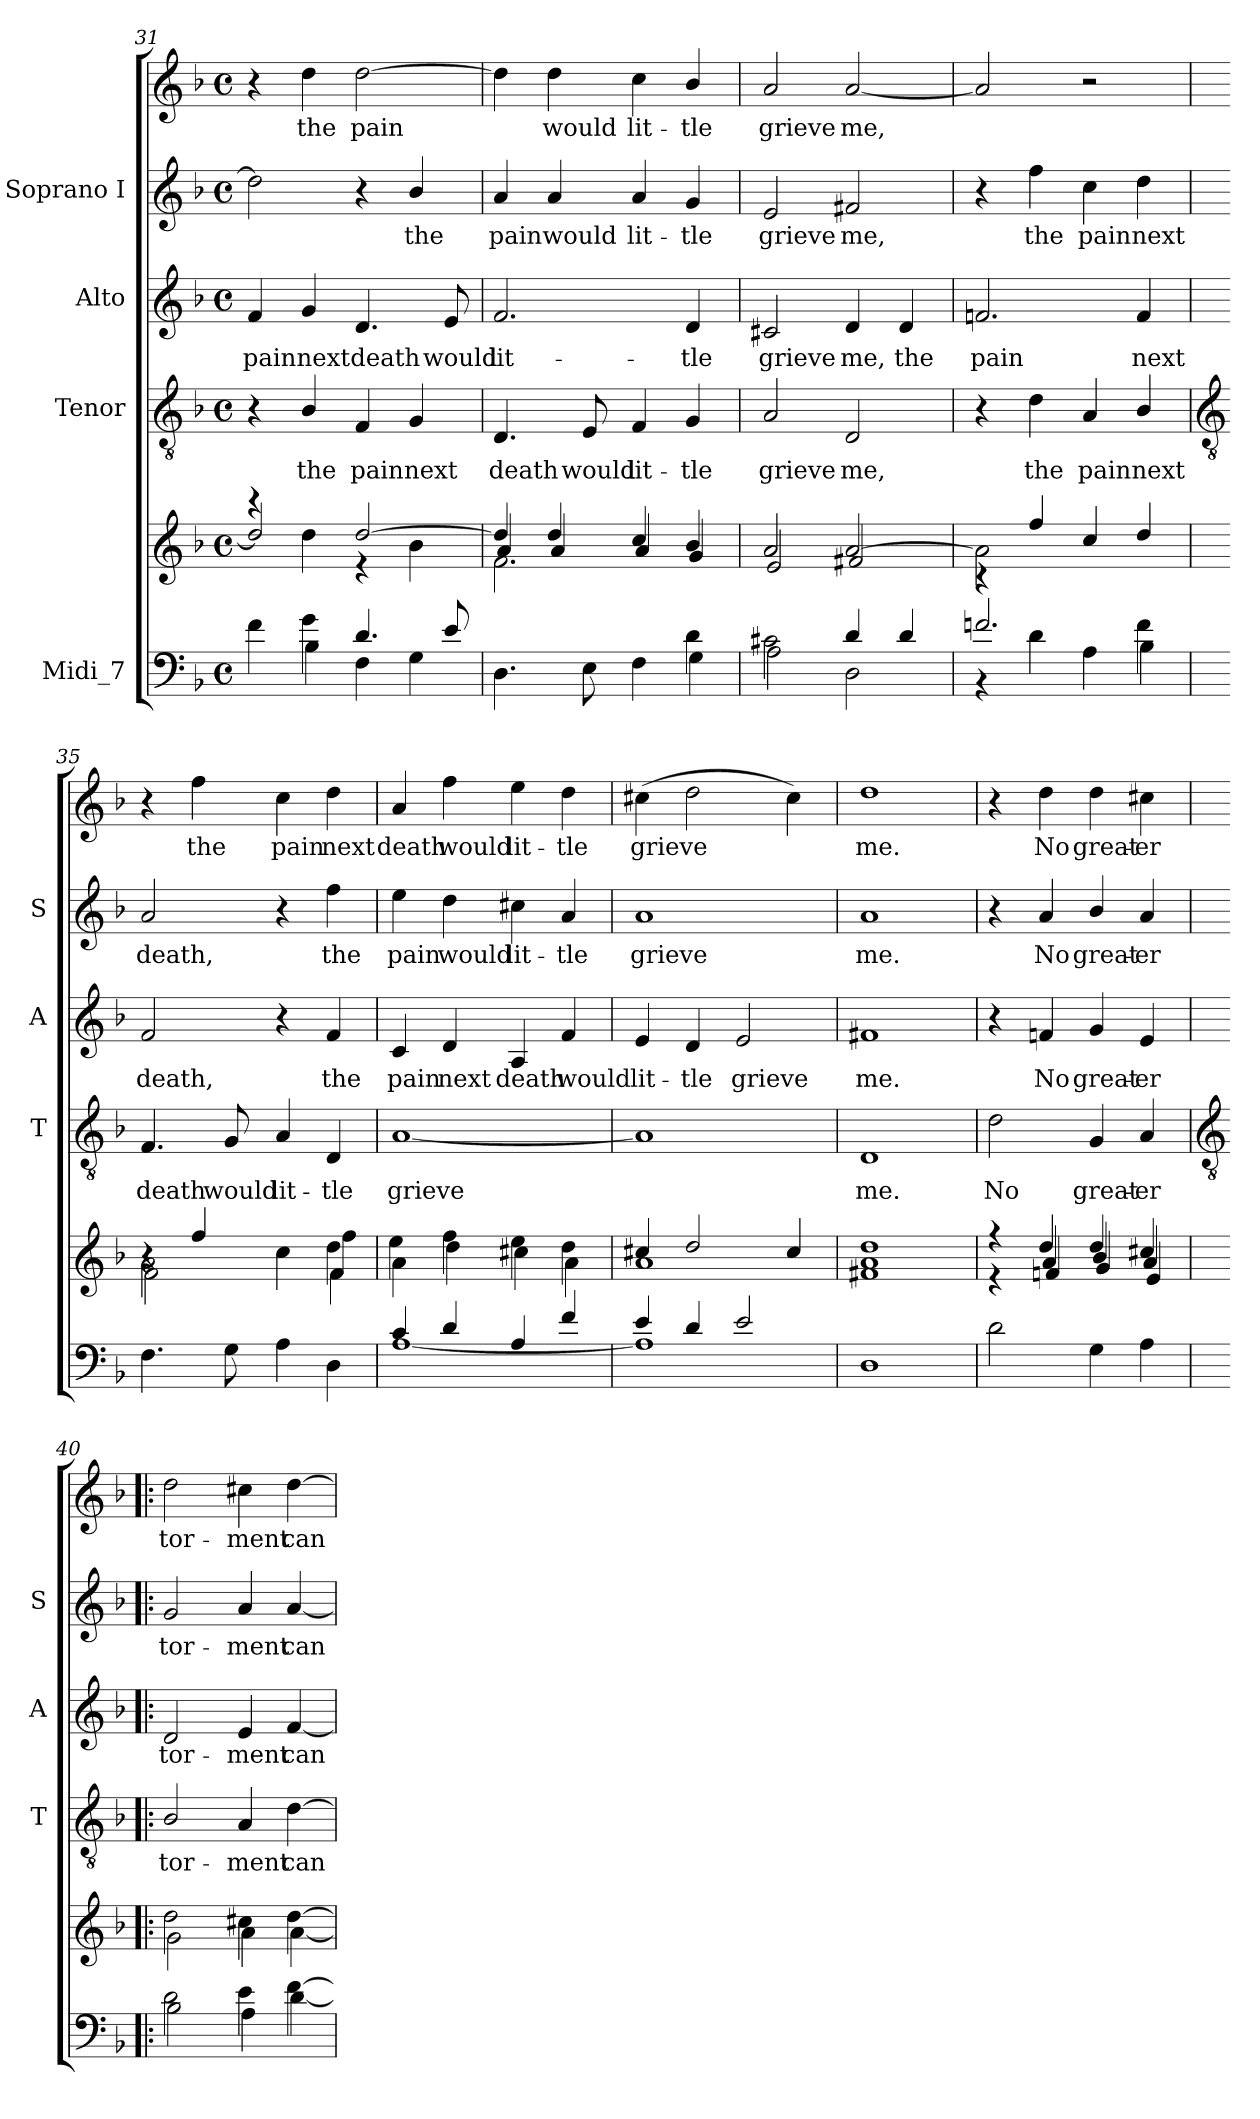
**kern	**kern	**kern	**text	**kern	**text	**kern	**text	**kern	**text
*part4	*part4	*part3	*part3	*part2	*part2	*part1	*part1	*part1	*part1
*staff6	*staff5	*staff4	*staff4	*staff3	*staff3	*staff2	*staff2	*staff1	*staff1
*I"Midi_7	*	*I"Tenor	*	*I"Alto	*	*I"Soprano I	*	*	*
*	*	*I'T	*	*I'A	*	*I'S	*	*	*
*clefF4	*clefG2	*clefGv2	*	*clefG2	*	*clefG2	*	*clefG2	*
*k[b-]	*k[b-]	*k[b-]	*	*k[b-]	*	*k[b-]	*	*k[b-]	*
*F:	*F:	*F:	*	*F:	*	*F:	*	*F:	*
*M4/4	*M4/4	*M4/4	*	*M4/4	*	*M4/4	*	*M4/4	*
*met(c)	*met(c)	*met(c)	*	*met(c)	*	*met(c)	*	*met(c)	*
=31	=31	=31	=31	=31	=31	=31	=31	=31	=31
*^	*^	*	*	*	*	*	*	*	*
!	!	!	!	!	!	!	!LO:LY:b	!	!	!	!
4f\	4ryy	4r	2dd/]	4r	.	4f	pain	2dd\]	.	4r	.
!	!	!	!	!	!LO:LY:b	!	!LO:LY:b	!	!	!	!LO:LY:b
4g\	4B-\	4dd\	.	4B-/	the	4g	next	.	.	4dd\	the
!	!	!	!	!	!LO:LY:b	!	!LO:LY:b	!	!	!	!LO:LY:b
4.d/	4F\	[2dd/	4r	4F	pain	4.d	death	4r	.	[2dd\	pain
!	!	!	!	!	!LO:LY:b	!	!	!	!LO:LY:b	!	!
.	4G\	.	4b-\	4G	next	.	.	4b-/	the	.	.
!	!	!	!	!	!	!	!LO:LY:b	!	!	!	!
8e/	.	.	.	.	.	8e	would	.	.	.	.
=32	=32	=32	=32	=32	=32	=32	=32	=32	=32	=32	=32
*	*	*	*^	*	*	*	*	*	*	*	*
!	!	!	!	!	!	!LO:LY:b	!	!LO:LY:b	!	!LO:LY:b	!	!
2.ryy	4.D\	4dd/]	4a/	2.f\	4.D	death	2.f	lit-	4a	pain	4dd\]	.
!	!	!	!	!	!	!	!	!	!	!LO:LY:b	!	!LO:LY:b
.	.	4dd/	4a/	.	.	.	.	.	4a	would	4dd\	would
!	!	!	!	!	!	!LO:LY:b	!	!	!	!	!	!
.	8E\	.	.	.	8E	would	.	.	.	.	.	.
!	!	!	!	!	!	!LO:LY:b	!	!	!	!LO:LY:b	!	!LO:LY:b
.	4F\	4cc/	4a/	.	4F	lit-	.	.	4a	lit-	4cc	lit-
!	!	!	!	!	!	!LO:LY:b	!	!LO:LY:b	!	!LO:LY:b	!	!LO:LY:b
4d\	4G\	4b-/	4g/	4ryy	4G	-tle	4d/	-tle	4g	-tle	4b-/	-tle
=33	=33	=33	=33	=33	=33	=33	=33	=33	=33	=33	=33	=33
!	!	!	!	!	!	!LO:LY:b	!	!LO:LY:b	!	!LO:LY:b	!	!LO:LY:b
*	*	*	*v	*v	*	*	*	*	*	*	*	*
2c#X\	2A\	2a/	2e/	2A	grieve	2c#X	grieve	2e	grieve	2a	grieve
!	!	!	!	!	!LO:LY:b	!	!LO:LY:b	!	!LO:LY:b	!	!LO:LY:b
4d/	2D\	[2a/	2f#X/	2D	me,	4d	me,	2f#X	me,	[2a	me,
!	!	!	!	!	!	!	!LO:LY:b	!	!	!	!
4d/	.	.	.	.	.	4d	the	.	.	.	.
=34	=34	=34	=34	=34	=34	=34	=34	=34	=34	=34	=34
!	!	!	!	!	!	!	!LO:LY:b	!	!	!	!
2.fn/	4r	2a\]	4r	4r	.	2.fn	pain	4r	.	2a]	.
!	!	!	!	!	!LO:LY:b	!	!	!	!LO:LY:b	!	!
.	4d\	.	4ff/	4d	the	.	.	4ff	the	.	.
!	!	!	!	!	!LO:LY:b	!	!	!	!LO:LY:b	!	!
.	4A\	2ryy	4cc/	4A	pain	.	.	4cc	pain	2r	.
!	!	!	!	!	!LO:LY:b	!	!LO:LY:b	!	!LO:LY:b	!	!
4f\	4B-\	.	4dd/	4B-/	next	4f	next	4dd\	next	.	.
*	*	*v	*v	*	*	*	*	*	*	*	*
!!LO:LB:g=z
=35	=35	=35	=35	=35	=35	=35	=35	=35	=35	=35
*	*	*	*clefGv2	*	*	*	*	*	*	*
*	*	*^	*	*	*	*	*	*	*	*
*	*	*	*^	*	*	*	*	*	*	*	*
!	!	!	!	!	!	!LO:LY:b	!	!LO:LY:b	!	!LO:LY:b	!	!
2ryy	4.F\	4r	2a\	2f\	4.F	death	2f	death,	2a	death,	4r	.
!	!	!	!	!	!	!	!	!	!	!	!	!LO:LY:b
.	.	4ff/	.	.	.	.	.	.	.	.	4ff	the
!	!	!	!	!	!	!LO:LY:b	!	!	!	!	!	!
.	8G\	.	.	.	8G	would	.	.	.	.	.	.
!	!	!	!	!	!	!LO:LY:b	!	!	!	!	!	!LO:LY:b
4ryy	4A\	4cc\	4ryy	4ryy	4A	lit-	4r	.	4r	.	4cc	pain
!	!	!	!	!	!	!LO:LY:b	!	!LO:LY:b	!	!LO:LY:b	!	!LO:LY:b
4ryy	4D\	4dd\	4ff\	4f\	4D	-tle	4f	the	4ff	the	4dd\	next
=36	=36	=36	=36	=36	=36	=36	=36	=36	=36	=36	=36	=36
!	!	!	!	!	!	!LO:LY:b	!	!LO:LY:b	!	!LO:LY:b	!	!LO:LY:b
*	*	*	*v	*v	*	*	*	*	*	*	*	*
4c/	[1A\	4a\	4ee\	[1A	grieve	4c	pain	4ee	pain	4a	death
!	!	!	!	!	!	!	!LO:LY:b	!	!LO:LY:b	!	!LO:LY:b
4d/	.	4ff\	4dd\	.	.	4d/	next	4dd\	would	4ff	would
!	!	!	!	!	!	!	!LO:LY:b	!	!LO:LY:b	!	!LO:LY:b
4A/	.	4ee\	4cc#X\	.	.	4A	death	4cc#X	lit-	4ee	lit-
!	!	!	!	!	!	!	!LO:LY:b	!	!LO:LY:b	!	!LO:LY:b
4f/	.	4dd\	4a\	.	.	4f	would	4a	-tle	4dd\	-tle
=37	=37	=37	=37	=37	=37	=37	=37	=37	=37	=37	=37
!	!	!	!	!	!	!	!LO:LY:b	!	!LO:LY:b	!	!LO:LY:b
4e/	1A\]	4cc#X/	1a\	1A]	.	4e	lit-	1a	grieve	(>4cc#X	grieve
!	!	!	!	!	!	!	!LO:LY:b	!	!	!	!
4d/	.	2dd/	.	.	.	4d	-tle	.	.	2dd\	.
!	!	!	!	!	!	!	!LO:LY:b	!	!	!	!
2e/	.	.	.	.	.	2e	grieve	.	.	.	.
.	.	4cc#/	.	.	.	.	.	.	.	4cc#)	.
*v	*v	*	*	*	*	*	*	*	*	*	*
=38	=38	=38	=38	=38	=38	=38	=38	=38	=38	=38
*	*	*^	*	*	*	*	*	*	*	*
!	!	!	!	!	!LO:LY:b	!	!LO:LY:b	!	!LO:LY:b	!	!LO:LY:b
1D\	1dd/	1a\	1f#X/	1D	me.	1f#X	me.	1a	me.	1dd	me.
=39	=39	=39	=39	=39	=39	=39	=39	=39	=39	=39	=39
*^	*	*	*	*	*	*	*	*	*	*	*
!	!	!	!	!	!	!LO:LY:b	!	!	!	!	!	!
4ryy	2d\	4r	4r	4ryy	2d	No	4r	.	4r	.	4r	.
!	!	!	!	!	!	!	!	!LO:LY:b	!	!LO:LY:b	!	!LO:LY:b
2.ryy	.	4dd/	4a/	4fn/	.	.	4fn	No	4a	No	4dd\	No
!	!	!	!	!	!	!LO:LY:b	!	!LO:LY:b	!	!LO:LY:b	!	!LO:LY:b
.	4G\	4dd/	4b-/	4g/	4G	great-	4g	great-	4b-/	great-	4dd\	great-
!	!	!	!	!	!	!LO:LY:b	!	!LO:LY:b	!	!LO:LY:b	!	!LO:LY:b
.	4A\	4cc#X/	4a/	4e/	4A	-er	4e	-er	4a	-er	4cc#X	-er
*	*	*v	*v	*v	*	*	*	*	*	*	*	*
!!LO:LB:g=z
=40!|:	=40!|:	=40!|:	=40!|:	=40!|:	=40!|:	=40!|:	=40!|:	=40!|:	=40!|:	=40!|:
*	*	*	*clefGv2	*	*	*	*	*	*	*
*	*	*^	*	*	*	*	*	*	*	*
*	*	*	*^	*	*	*	*	*	*	*	*
!	!	!	!	!	!	!LO:LY:b	!	!LO:LY:b	!	!LO:LY:b	!	!LO:LY:b
*	*	*	*v	*v	*	*	*	*	*	*	*	*
2d\	2B-\	2dd\	2g\	2B-/	tor-	2d	tor-	2g	tor-	2dd\	tor-
!	!	!	!	!	!LO:LY:b	!	!LO:LY:b	!	!LO:LY:b	!	!LO:LY:b
4e\	4A\	4cc#X\	4a\	4A	-ment	4e	-ment	4a	-ment	4cc#X	-ment
!	!	!	!	!	!LO:LY:b	!	!LO:LY:b	!	!LO:LY:b	!	!LO:LY:b
[4f\	[4d\	[4dd\	[4a\	[4d	can	[4f	can	[4a	can	[4dd\	can
*v	*v	*	*	*	*	*	*	*	*	*	*
*	*v	*v	*	*	*	*	*	*	*	*
=	=	=	=	=	=	=	=	=	=
*-	*-	*-	*-	*-	*-	*-	*-	*-	*-
